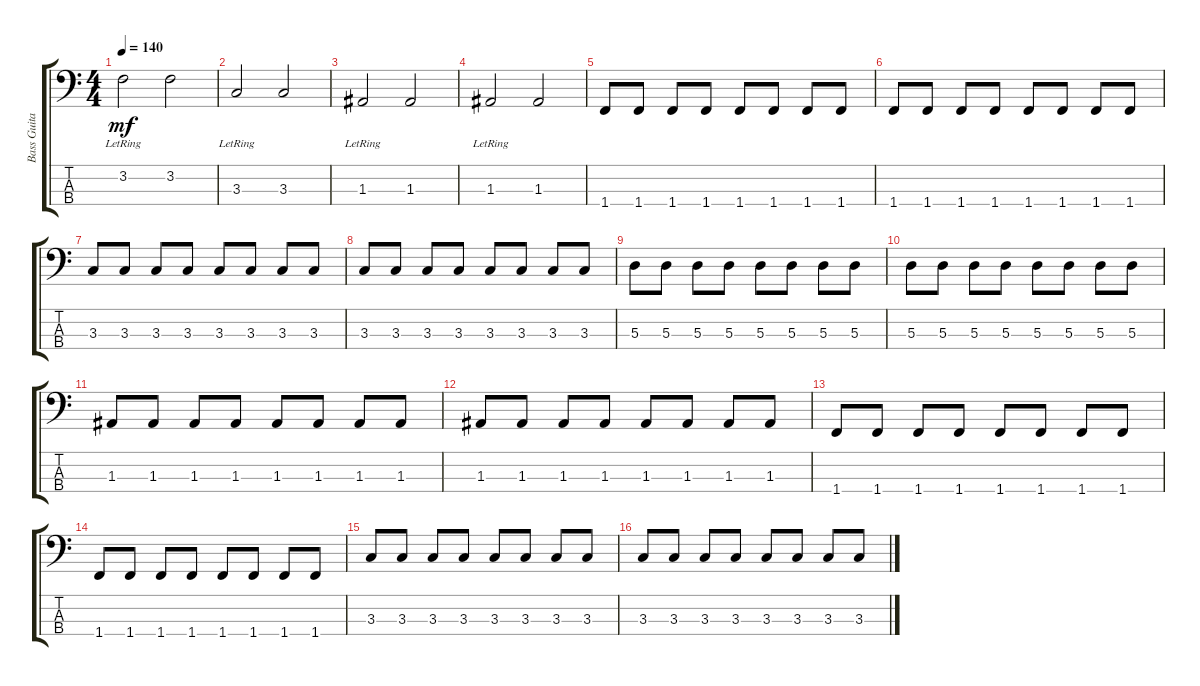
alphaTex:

\track ("Bass Guitar" "Bass Guita") {instrument electricbassfinger}
\staff {score tabs}
\tuning (G2 D2 A1 E1) {hide}
\ts (4 4)
\tempo 140
\clef f4
\ks c
3.2{lr}.2{dy mf} 3.2.2 |
3.3{lr}.2 3.3.2 |
1.3{lr}.2 1.3.2 |
1.3{lr}.2 1.3.2 |
1.4.8 1.4.8 1.4.8 1.4.8 1.4.8 1.4.8 1.4.8 1.4.8 |
1.4.8 1.4.8 1.4.8 1.4.8 1.4.8 1.4.8 1.4.8 1.4.8 |
3.3.8 3.3.8 3.3.8 3.3.8 3.3.8 3.3.8 3.3.8 3.3.8 |
3.3.8 3.3.8 3.3.8 3.3.8 3.3.8 3.3.8 3.3.8 3.3.8 |
5.3.8 5.3.8 5.3.8 5.3.8 5.3.8 5.3.8 5.3.8 5.3.8 |
5.3.8 5.3.8 5.3.8 5.3.8 5.3.8 5.3.8 5.3.8 5.3.8 |
1.3.8 1.3.8 1.3.8 1.3.8 1.3.8 1.3.8 1.3.8 1.3.8 |
1.3.8 1.3.8 1.3.8 1.3.8 1.3.8 1.3.8 1.3.8 1.3.8 |
1.4.8 1.4.8 1.4.8 1.4.8 1.4.8 1.4.8 1.4.8 1.4.8 |
1.4.8 1.4.8 1.4.8 1.4.8 1.4.8 1.4.8 1.4.8 1.4.8 |
3.3.8 3.3.8 3.3.8 3.3.8 3.3.8 3.3.8 3.3.8 3.3.8 |
3.3.8 3.3.8 3.3.8 3.3.8 3.3.8 3.3.8 3.3.8 3.3.8
